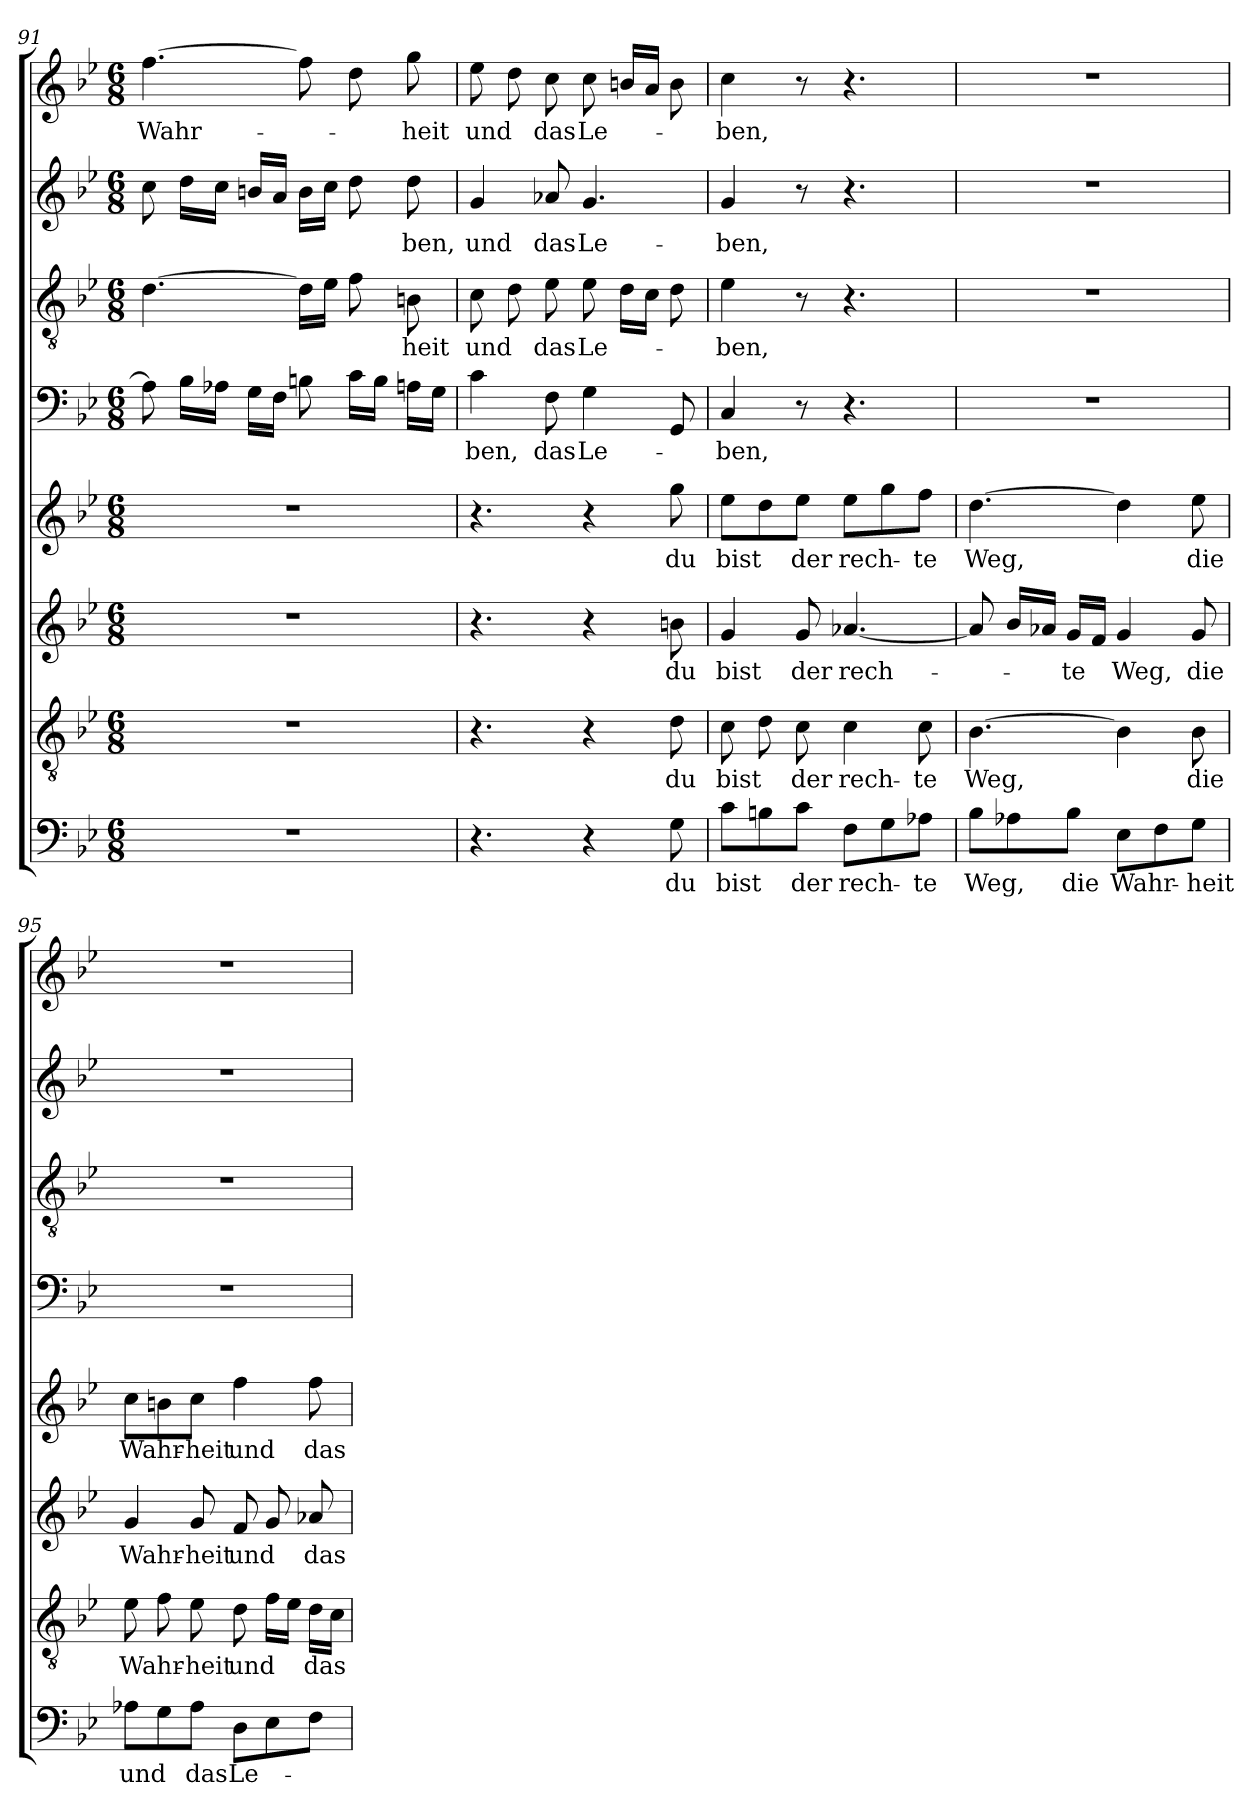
**kern	**text	**kern	**text	**kern	**text	**kern	**text	**kern	**text	**kern	**text	**kern	**text	**kern	**text
*part8	*part8	*part7	*part7	*part6	*part6	*part5	*part5	*part4	*part4	*part3	*part3	*part2	*part2	*part1	*part1
*staff8	*staff8	*staff7	*staff7	*staff6	*staff6	*staff5	*staff5	*staff4	*staff4	*staff3	*staff3	*staff2	*staff2	*staff1	*staff1
!!LO:LB:g=z
*clefF4	*	*clefGv2	*	*clefG2	*	*clefG2	*	*clefF4	*	*clefGv2	*	*clefG2	*	*clefG2	*
*k[b-e-]	*	*k[b-e-]	*	*k[b-e-]	*	*k[b-e-]	*	*k[b-e-]	*	*k[b-e-]	*	*k[b-e-]	*	*k[b-e-]	*
*B-:	*	*B-:	*	*B-:	*	*B-:	*	*B-:	*	*B-:	*	*B-:	*	*B-:	*
*M6/8	*	*M6/8	*	*M6/8	*	*M6/8	*	*M6/8	*	*M6/8	*	*M6/8	*	*M6/8	*
=91	=91	=91	=91	=91	=91	=91	=91	=91	=91	=91	=91	=91	=91	=91	=91
!	!	!	!	!	!	!	!	!	!	!	!	!	!	!	!LO:LY:b
2.r	.	2.r	.	2.r	.	2.r	.	8A-\]	.	[4.d\	.	8cc\	.	[4.ff\	Wahr-
.	.	.	.	.	.	.	.	16B-\LL	.	.	.	16dd\LL	.	.	.
.	.	.	.	.	.	.	.	16A-X\JJ	.	.	.	16cc\JJ	.	.	.
.	.	.	.	.	.	.	.	16G\LL	.	.	.	16bn/LL	.	.	.
.	.	.	.	.	.	.	.	16F\JJ	.	.	.	16a/JJ	.	.	.
.	.	.	.	.	.	.	.	8Bn\	.	16d\LL]	.	16b\LL	.	8ff\]	.
.	.	.	.	.	.	.	.	.	.	16e-\JJ	.	16cc\JJ	.	.	.
.	.	.	.	.	.	.	.	16c\LL	.	8f\	.	8dd\	.	8dd\	.
.	.	.	.	.	.	.	.	16B\JJ	.	.	.	.	.	.	.
!	!	!	!	!	!	!	!	!	!	!	!LO:LY:b	!	!LO:LY:b	!	!LO:LY:b
.	.	.	.	.	.	.	.	16An\LL	.	8Bn\	-heit	8dd\	-ben,	8gg\	-heit
.	.	.	.	.	.	.	.	16G\JJ	.	.	.	.	.	.	.
=92	=92	=92	=92	=92	=92	=92	=92	=92	=92	=92	=92	=92	=92	=92	=92
!	!	!	!	!	!	!	!	!	!LO:LY:b	!	!LO:LY:b	!	!LO:LY:b	!	!LO:LY:b
4.r	.	4.r	.	4.r	.	4.r	.	4c\	-ben,	8c\	und	4g/	und	8ee-\	und
.	.	.	.	.	.	.	.	.	.	8d\	.	.	.	8dd\	.
!	!	!	!	!	!	!	!	!	!LO:LY:b	!	!LO:LY:b	!	!LO:LY:b	!	!LO:LY:b
.	.	.	.	.	.	.	.	8F\	das	8e-\	das	8a-X/	das	8cc\	das
!	!	!	!	!	!	!	!	!	!LO:LY:b	!	!LO:LY:b	!	!LO:LY:b	!	!LO:LY:b
4r	.	4r	.	4r	.	4r	.	4G\	Le-	8e-\	Le-	4.g/	Le-	8cc\	Le-
.	.	.	.	.	.	.	.	.	.	16d\LL	.	.	.	16bn/LL	.
.	.	.	.	.	.	.	.	.	.	16c\JJ	.	.	.	16a/JJ	.
!	!LO:LY:b	!	!LO:LY:b	!	!LO:LY:b	!	!LO:LY:b	!	!	!	!	!	!	!	!
8G\	du	8d\	du	8bn\	du	8gg\	du	8GG/	.	8d\	.	.	.	8b\	.
=93	=93	=93	=93	=93	=93	=93	=93	=93	=93	=93	=93	=93	=93	=93	=93
!	!LO:LY:b	!	!LO:LY:b	!	!LO:LY:b	!	!LO:LY:b	!	!LO:LY:b	!	!LO:LY:b	!	!LO:LY:b	!	!LO:LY:b
8c\L	bist	8c\	bist	4g/	bist	8ee-\L	bist	4C/	-ben,	4e-\	-ben,	4g/	-ben,	4cc\	-ben,
8Bn\	.	8d\	.	.	.	8dd\	.	.	.	.	.	.	.	.	.
!	!LO:LY:b	!	!LO:LY:b	!	!LO:LY:b	!	!LO:LY:b	!	!	!	!	!	!	!	!
8c\J	der	8c\	der	8g/	der	8ee-\J	der	8r	.	8r	.	8r	.	8r	.
!	!LO:LY:b	!	!LO:LY:b	!	!LO:LY:b	!	!LO:LY:b	!	!	!	!	!	!	!	!
8F\L	rech-	4c\	rech-	[4.a-X/	rech-	8ee-\L	rech-	4.r	.	4.r	.	4.r	.	4.r	.
8G\	.	.	.	.	.	8gg\	.	.	.	.	.	.	.	.	.
!	!LO:LY:b	!	!LO:LY:b	!	!	!	!LO:LY:b	!	!	!	!	!	!	!	!
8A-X\J	-te	8c\	-te	.	.	8ff\J	-te	.	.	.	.	.	.	.	.
=94	=94	=94	=94	=94	=94	=94	=94	=94	=94	=94	=94	=94	=94	=94	=94
!	!LO:LY:b	!	!LO:LY:b	!	!	!	!LO:LY:b	!	!	!	!	!	!	!	!
8B-\L	Weg,	[4.B-\	Weg,	8a-/]	.	[4.dd\	Weg,	2.r	.	2.r	.	2.r	.	2.r	.
8A-X\	.	.	.	16b-/LL	.	.	.	.	.	.	.	.	.	.	.
.	.	.	.	16a-X/JJ	.	.	.	.	.	.	.	.	.	.	.
!	!LO:LY:b	!	!	!	!LO:LY:b	!	!	!	!	!	!	!	!	!	!
8B-\J	die	.	.	16g/LL	-te	.	.	.	.	.	.	.	.	.	.
.	.	.	.	16f/JJ	.	.	.	.	.	.	.	.	.	.	.
!	!LO:LY:b	!	!	!	!LO:LY:b	!	!	!	!	!	!	!	!	!	!
8E-\L	Wahr-	4B-\]	.	4g/	Weg,	4dd\]	.	.	.	.	.	.	.	.	.
8F\	.	.	.	.	.	.	.	.	.	.	.	.	.	.	.
!	!LO:LY:b	!	!LO:LY:b	!	!LO:LY:b	!	!LO:LY:b	!	!	!	!	!	!	!	!
8G\J	-heit	8B-\	die	8g/	die	8ee-\	die	.	.	.	.	.	.	.	.
!!LO:PB:g=z
=95	=95	=95	=95	=95	=95	=95	=95	=95	=95	=95	=95	=95	=95	=95	=95
!	!LO:LY:b	!	!LO:LY:b	!	!LO:LY:b	!	!LO:LY:b	!	!	!	!	!	!	!	!
8A-X\L	und	8e-\	Wahr-	4g/	Wahr-	8cc\L	Wahr-	2.r	.	2.r	.	2.r	.	2.r	.
8G\	.	8f\	.	.	.	8bn\	.	.	.	.	.	.	.	.	.
!	!LO:LY:b	!	!LO:LY:b	!	!LO:LY:b	!	!LO:LY:b	!	!	!	!	!	!	!	!
8A-\J	das	8e-\	-heit	8g/	-heit	8cc\J	-heit	.	.	.	.	.	.	.	.
!	!LO:LY:b	!	!LO:LY:b	!	!LO:LY:b	!	!LO:LY:b	!	!	!	!	!	!	!	!
8D\L	Le-	8d\	und	8f/	und	4ff\	und	.	.	.	.	.	.	.	.
8E-\	.	16f\LL	.	8g/	.	.	.	.	.	.	.	.	.	.	.
.	.	16e-\JJ	.	.	.	.	.	.	.	.	.	.	.	.	.
!	!	!	!LO:LY:b	!	!LO:LY:b	!	!LO:LY:b	!	!	!	!	!	!	!	!
8F\J	.	16d\LL	das	8a-X/	das	8ff\	das	.	.	.	.	.	.	.	.
.	.	16c\JJ	.	.	.	.	.	.	.	.	.	.	.	.	.
=	=	=	=	=	=	=	=	=	=	=	=	=	=	=	=
*-	*-	*-	*-	*-	*-	*-	*-	*-	*-	*-	*-	*-	*-	*-	*-
